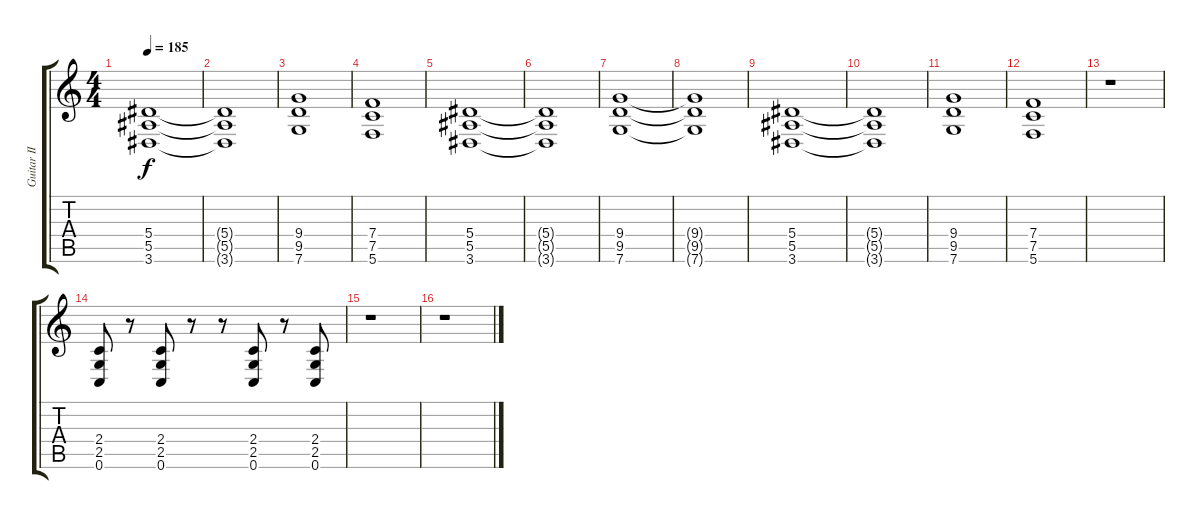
\track ("Guitar II" "Guitar II") {instrument distortionguitar}
\staff {score tabs}
\tuning (C4 G3 Eb3 Bb2 F2 C2) {hide}
\ts (4 4)
\tempo 185
\clef g2
\ks c
(5.4 5.5 3.6).1{dy f} |
(5.4{t} 5.5{t} 3.6{t}).1 |
(9.4 9.5 7.6).1 |
(7.4 7.5 5.6).1 |
(5.4 5.5 3.6).1 |
(5.4{t} 5.5{t} 3.6{t}).1 |
(9.4 9.5 7.6).1 |
(9.4{t} 9.5{t} 7.6{t}).1 |
(5.4 5.5 3.6).1 |
(5.4{t} 5.5{t} 3.6{t}).1 |
(9.4 9.5 7.6).1 |
(7.4 7.5 5.6).1 |
r.1 |
(2.4 2.5 0.6).8{volume 13} r.8 (2.4 2.5 0.6).8 r.8 r.8 (2.4 2.5 0.6).8 r.8 (2.4 2.5 0.6).8 |
r.1 |
r.1
